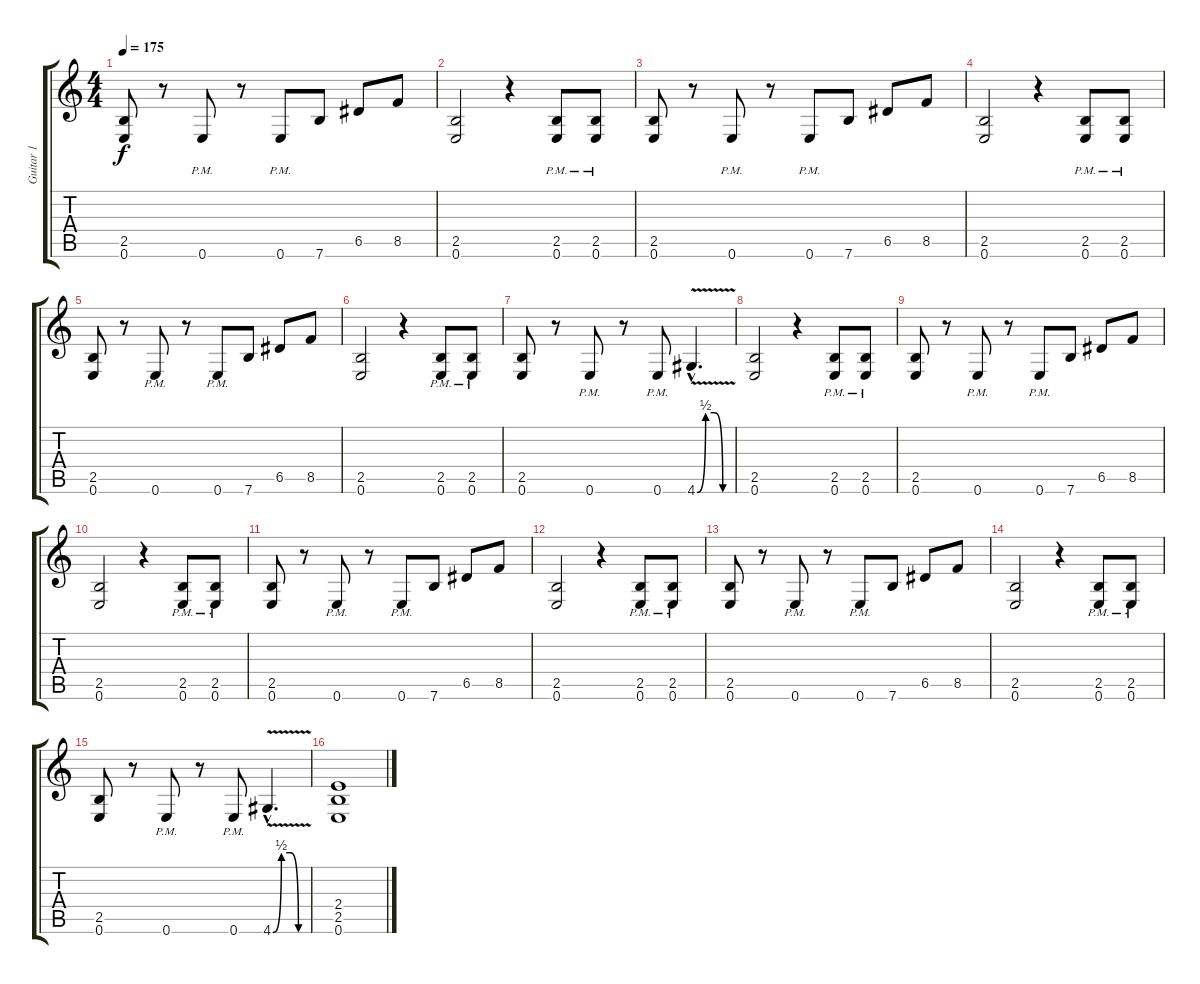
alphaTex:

\track ("Guitar 1" "Guitar 1") {instrument distortionguitar}
\staff {score tabs}
\tuning (E4 B3 G3 D3 A2 E2) {hide}
\ts (4 4)
\tempo 175
\clef g2
\ks c
(2.5 0.6).8{dy f} r.8 0.6{pm}.8 r.8 0.6{pm}.8 7.6.8 6.5.8 8.5.8 |
(2.5 0.6).2 r.4 (2.5{pm} 0.6).8 (2.5{pm} 0.6).8 |
(2.5 0.6).8 r.8 0.6{pm}.8 r.8 0.6{pm}.8 7.6.8 6.5.8 8.5.8 |
(2.5 0.6).2 r.4 (2.5{pm} 0.6).8 (2.5{pm} 0.6).8 |
(2.5 0.6).8 r.8 0.6{pm}.8 r.8 0.6{pm}.8 7.6.8 6.5.8 8.5.8 |
(2.5 0.6).2 r.4 (2.5{pm} 0.6).8 (2.5{pm} 0.6).8 |
(2.5 0.6).8 r.8 0.6{pm}.8 r.8 0.6{pm}.8 4.6{be (custom 0 0 15 2 30 2 45 0 60 0) v hac}.4{d} |
(2.5 0.6).2 r.4 (2.5{pm} 0.6).8 (2.5{pm} 0.6).8 |
(2.5 0.6).8 r.8 0.6{pm}.8 r.8 0.6{pm}.8 7.6.8 6.5.8 8.5.8 |
(2.5 0.6).2 r.4 (2.5{pm} 0.6).8 (2.5{pm} 0.6).8 |
(2.5 0.6).8 r.8 0.6{pm}.8 r.8 0.6{pm}.8 7.6.8 6.5.8 8.5.8 |
(2.5 0.6).2 r.4 (2.5{pm} 0.6).8 (2.5{pm} 0.6).8 |
(2.5 0.6).8 r.8 0.6{pm}.8 r.8 0.6{pm}.8 7.6.8 6.5.8 8.5.8 |
(2.5 0.6).2 r.4 (2.5{pm} 0.6).8 (2.5{pm} 0.6).8 |
(2.5 0.6).8 r.8 0.6{pm}.8 r.8 0.6{pm}.8 4.6{be (custom 0 0 15 2 30 2 45 0 60 0) v hac}.4{d} |
(2.4 2.5 0.6).1
